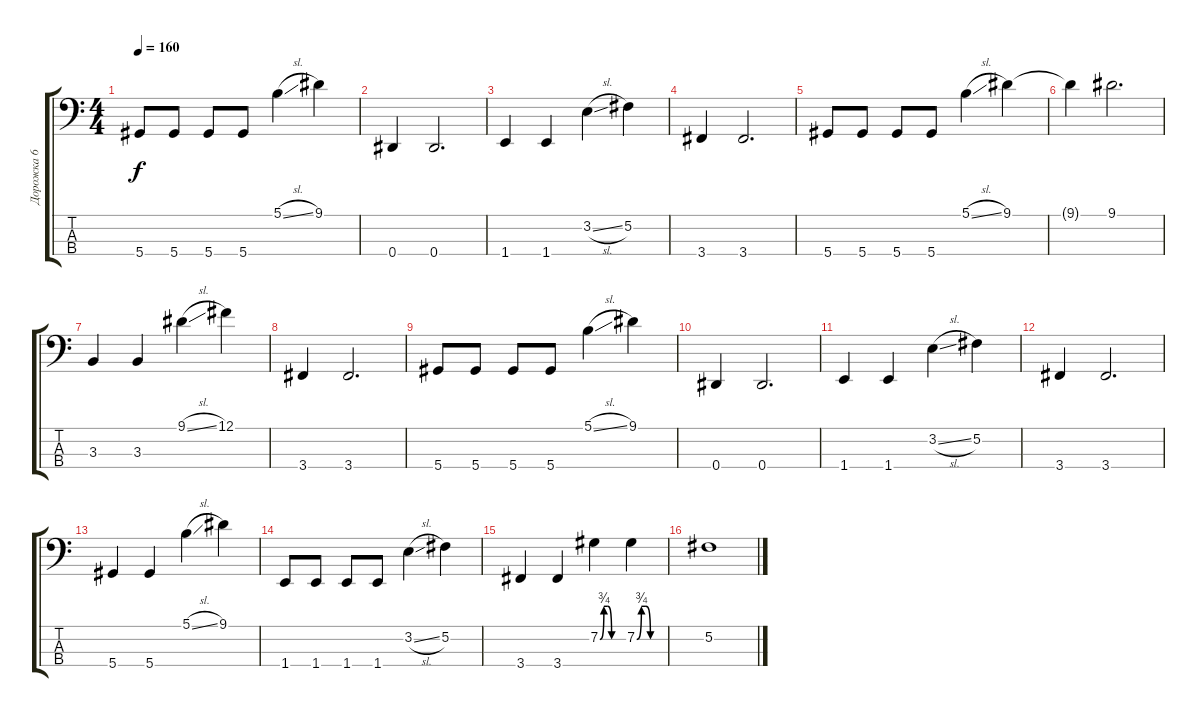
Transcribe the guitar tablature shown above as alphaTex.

\track ("Дорожка 6" "Дорожка 6") {instrument electricbassfinger}
\staff {score tabs}
\tuning (Gb2 Db2 Ab1 Eb1) {hide}
\ts (4 4)
\tempo 160
\clef f4
\ks c
5.4.8{dy f} 5.4.8 5.4.8 5.4.8 5.1{sl}.4 9.1.4 |
0.4.4 0.4.2{d} |
1.4.4 1.4.4 3.2{sl}.4 5.2.4 |
3.4.4 3.4.2{d} |
5.4.8 5.4.8 5.4.8 5.4.8 5.1{sl}.4 9.1.4 |
9.1{t}.4 9.1.2{d} |
3.3.4 3.3.4 9.1{sl}.4 12.1.4 |
3.4.4 3.4.2{d} |
5.4.8 5.4.8 5.4.8 5.4.8 5.1{sl}.4 9.1.4 |
0.4.4 0.4.2{d} |
1.4.4 1.4.4 3.2{sl}.4 5.2.4 |
3.4.4 3.4.2{d} |
5.4.4 5.4.4 5.1{sl}.4 9.1.4 |
1.4.8 1.4.8 1.4.8 1.4.8 3.2{sl}.4 5.2.4 |
3.4.4 3.4.4 7.2{be (custom 0 0 10 3 20 3 30 0 60 0)}.4 7.2{be (custom 0 0 10 3 20 3 30 0 60 0)}.4 |
5.2.1
